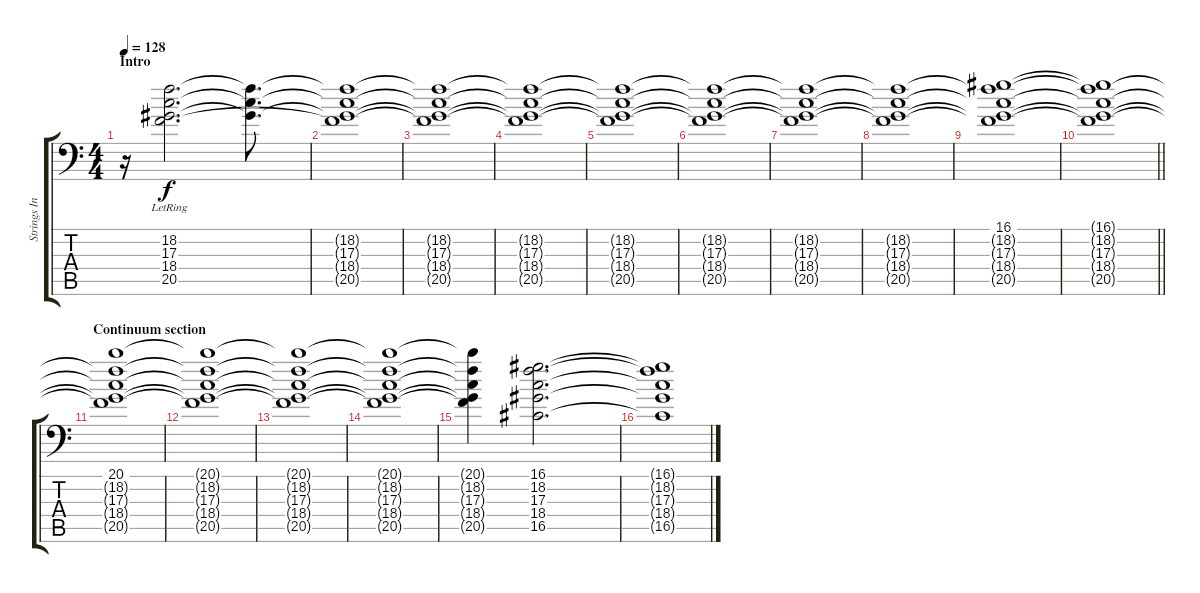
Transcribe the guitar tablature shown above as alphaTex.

\track ("Strings Intro" "Strings In") {instrument acousticguitarnylon}
\staff {score tabs}
\tuning (E3 B2 G2 D2 A1 E1) {hide}
\ts (4 4)
\section ("" "Intro")
\tempo 128
\tempo 64
\tempo 128
\clef f4
\ks c
r.16{dy f volume 0 instrument acousticguitarnylon} (18.2{lr} 17.3{lr} 18.4{lr} 20.5{lr}).2{d volume 10 instrument pad2warm} (18.2{t} 17.3{t} 18.4{t}).8{d} |
(18.2{t} 17.3{t} 18.4{t} 20.5{t}).1 |
(18.2{t} 17.3{t} 18.4{t} 20.5{t}).1 |
(18.2{t} 17.3{t} 18.4{t} 20.5{t}).1 |
(18.2{t} 17.3{t} 18.4{t} 20.5{t}).1 |
(18.2{t} 17.3{t} 18.4{t} 20.5{t}).1 |
(18.2{t} 17.3{t} 18.4{t} 20.5{t}).1 |
(18.2{t} 17.3{t} 18.4{t} 20.5{t}).1 |
(16.1 18.2{t} 17.3{t} 18.4{t} 20.5{t}).1 |
\barLineRight lightlight
(16.1{t} 18.2{t} 17.3{t} 18.4{t} 20.5{t}).1 |
\section ("" "Continuum section")
(20.1 18.2{t} 17.3{t} 18.4{t} 20.5{t}).1 |
(20.1{t} 18.2{t} 17.3{t} 18.4{t} 20.5{t}).1 |
(20.1{t} 18.2{t} 17.3{t} 18.4{t} 20.5{t}).1 |
(20.1{t} 18.2{t} 17.3{t} 18.4{t} 20.5{t}).1 |
(20.1{t} 18.2{t} 17.3{t} 18.4{t} 20.5{t}).4 (16.1 18.2 17.3 18.4 16.5).2{d} |
(16.1{t} 18.2{t} 17.3{t} 18.4{t} 16.5{t}).1
